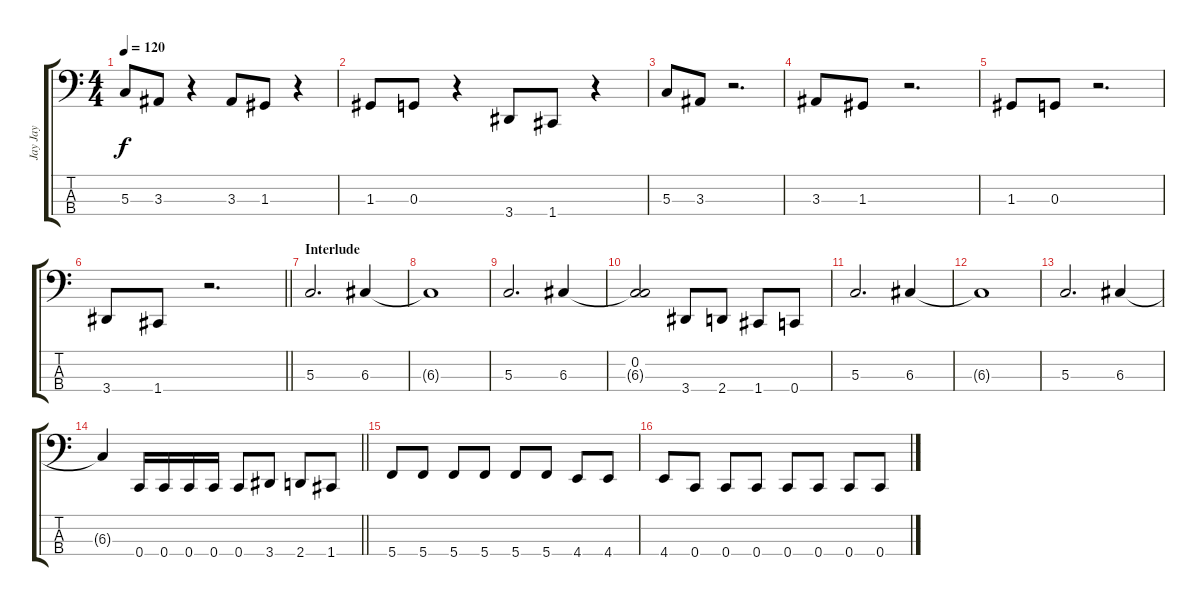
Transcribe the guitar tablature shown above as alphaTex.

\track ("Jay Jay" "Jay Jay") {instrument electricbasspick}
\staff {score tabs}
\tuning (F2 C2 G1 C1) {hide}
\ts (4 4)
\tempo 120
\clef f4
\ks c
5.3.8{dy f} 3.3.8 r.4 3.3.8 1.3.8 r.4 |
1.3.8 0.3.8 r.4 3.4.8 1.4.8 r.4 |
5.3.8 3.3.8 r.2{d} |
3.3.8 1.3.8 r.2{d} |
1.3.8 0.3.8 r.2{d} |
\barLineRight lightlight
3.4.8 1.4.8 r.2{d} |
\section ("" "Interlude")
5.3.2{d} 6.3.4 |
6.3{t}.1 |
5.3.2{d} 6.3.4 |
(0.2 6.3{t}).2 3.4.8 2.4.8 1.4.8 0.4.8 |
5.3.2{d} 6.3.4 |
6.3{t}.1 |
5.3.2{d} 6.3.4 |
\barLineRight lightlight
6.3{t}.4 0.4.16 0.4.16 0.4.16 0.4.16 0.4.8 3.4.8 2.4.8 1.4.8 |
5.4.8 5.4.8 5.4.8 5.4.8 5.4.8 5.4.8 4.4.8 4.4.8 |
4.4.8 0.4.8 0.4.8 0.4.8 0.4.8 0.4.8 0.4.8 0.4.8
